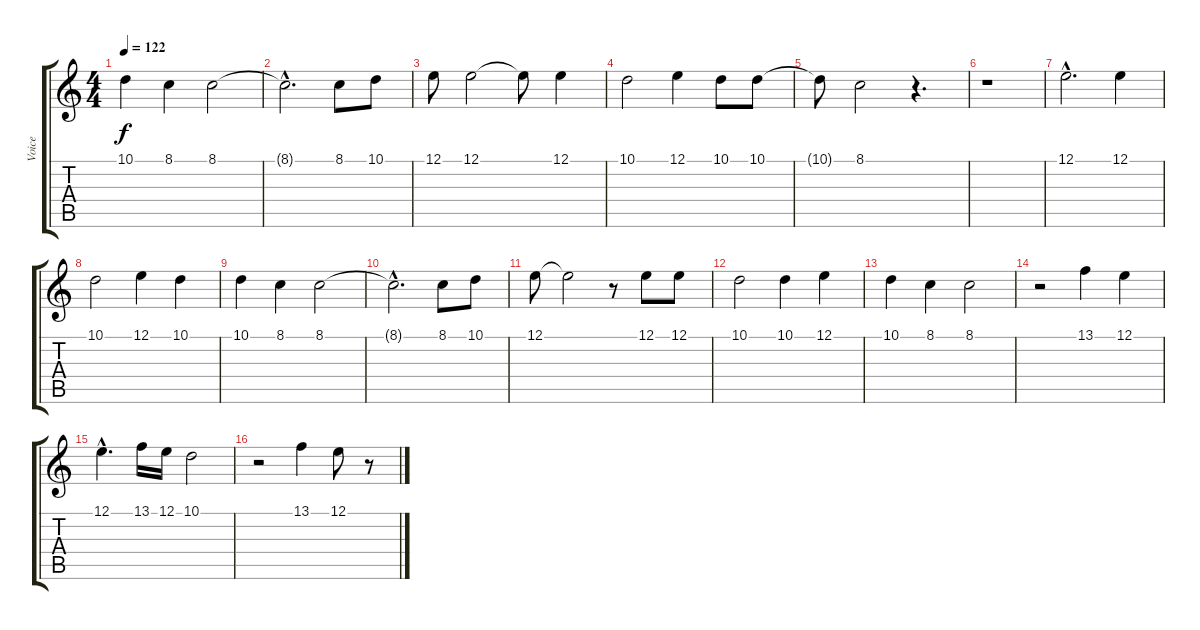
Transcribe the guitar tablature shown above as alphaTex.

\track ("Voice" "Voice") {instrument frenchhorn}
\staff {score tabs}
\tuning (E4 B3 G3 D3 A2 E2) {hide}
\ts (4 4)
\tempo 122
\clef g2
\ks c
10.1.4{dy f} 8.1.4 8.1.2 |
8.1{hac t}.2{d} 8.1.8 10.1.8 |
12.1.8 12.1.2 12.1{t}.8 12.1.4 |
10.1.2 12.1.4 10.1.8 10.1.8 |
10.1{t}.8 8.1.2 r.4{d} |
r.1 |
12.1{hac}.2{d} 12.1.4 |
10.1.2 12.1.4 10.1.4 |
10.1.4 8.1.4 8.1.2 |
8.1{hac t}.2{d} 8.1.8 10.1.8 |
12.1.8 12.1{t}.2 r.8 12.1.8 12.1.8 |
10.1.2 10.1.4 12.1.4 |
10.1.4 8.1.4 8.1.2 |
r.2 13.1.4 12.1.4 |
12.1{hac}.4{d} 13.1.16 12.1.16 10.1.2 |
r.2 13.1.4 12.1.8 r.8
